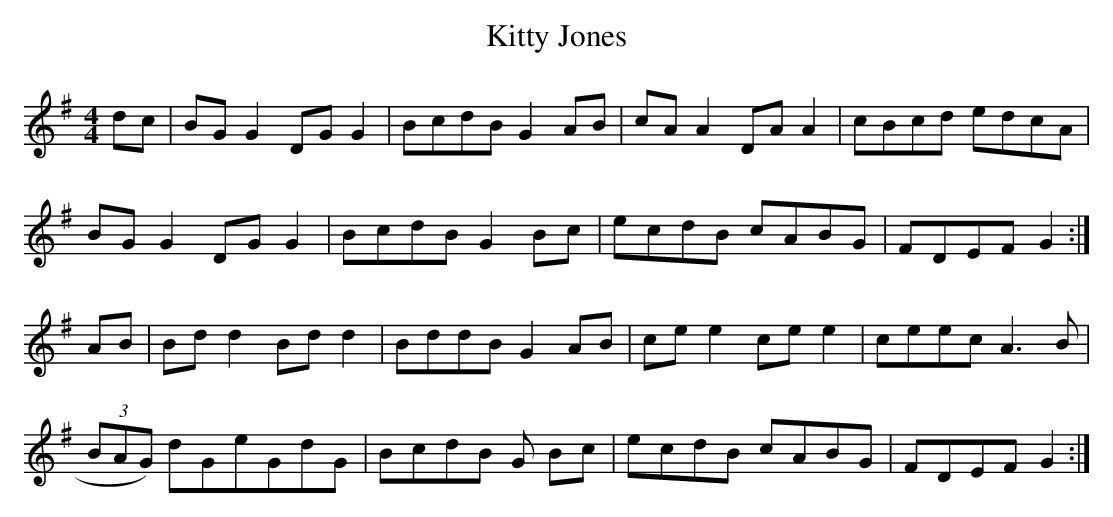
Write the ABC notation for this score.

X:1
T:Kitty Jones
M:4/4
L:1/8
K:G
dc|BGG2 DGG2 |BcdB G2AB |cAA2 DAA2|cBcd edcA|!
BGG2 DGG2 |BcdB G2Bc |ecdB cABG |FDEFG2:|!
AB|Bdd2 Bdd2|BddB G2AB|cee2 cee2|ceecA3B|!
(3BAG) dGeGdG|BcdB G Bc|ecdB cABG |FDEFG2:|
